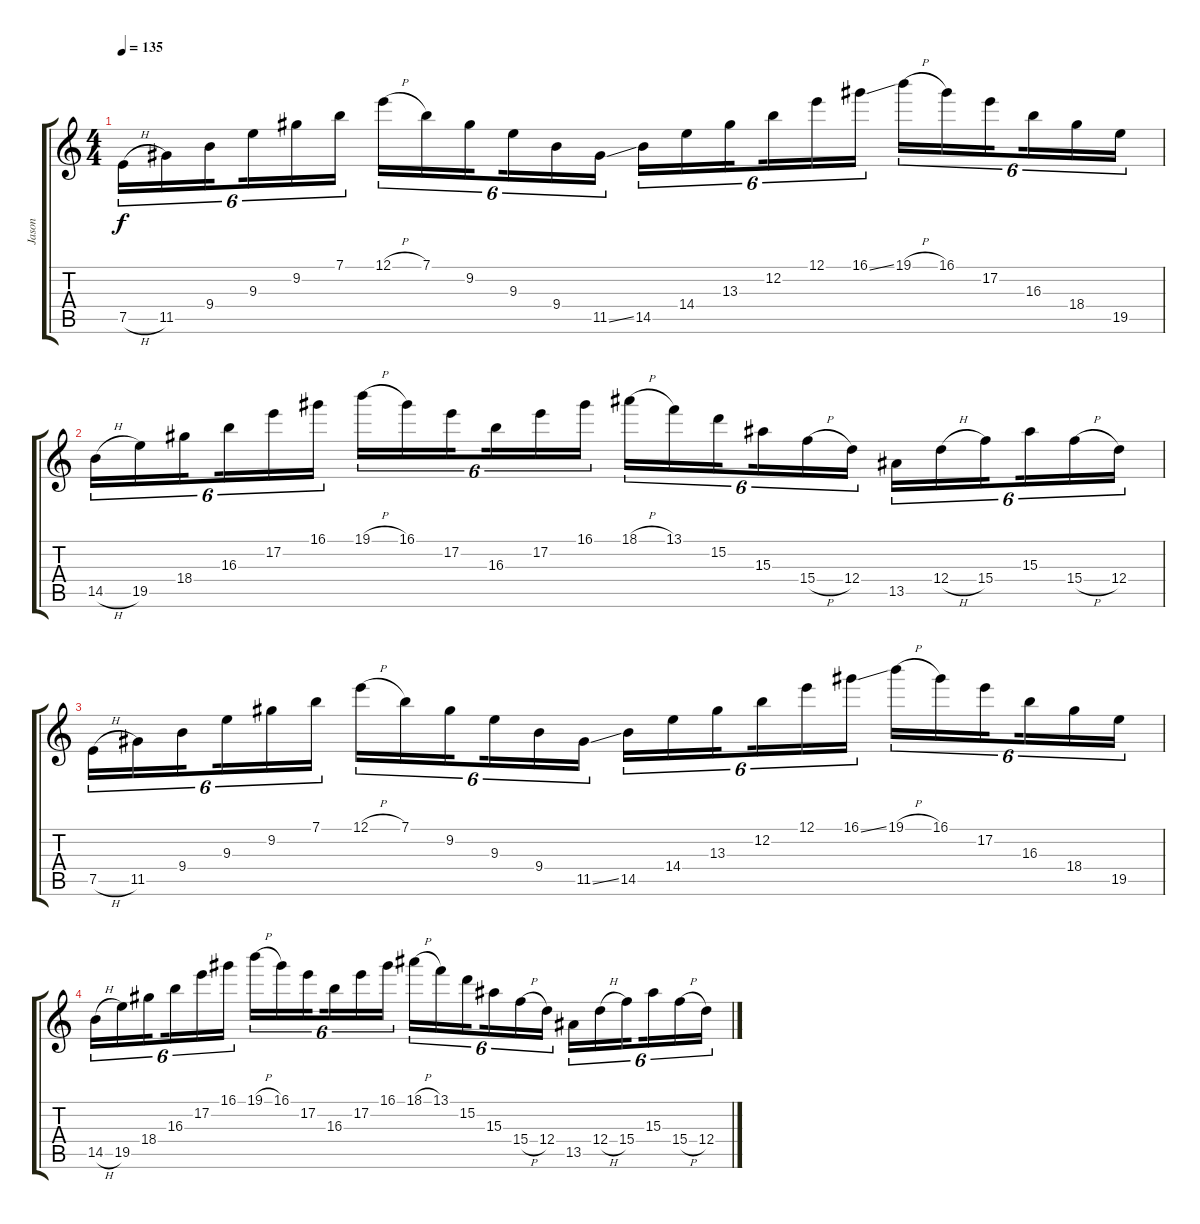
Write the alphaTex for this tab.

\track ("Jason" "Jason") {instrument distortionguitar}
\staff {score tabs}
\tuning (E4 B3 G3 D3 A2 E2) {hide}
\ts (4 4)
\tempo 135
\clef g2
\ks c
7.5{h}.16{tu (6 4) dy f} 11.5.16{tu (6 4)} 9.4.16{tu (6 4) beam splitsecondary} 9.3.16{tu (6 4)} 9.2.16{tu (6 4)} 7.1.16{tu (6 4)} 12.1{h}.16{tu (6 4)} 7.1.16{tu (6 4)} 9.2.16{tu (6 4) beam splitsecondary} 9.3.16{tu (6 4)} 9.4.16{tu (6 4)} 11.5{ss}.16{tu (6 4)} 14.5.16{tu (6 4)} 14.4.16{tu (6 4)} 13.3.16{tu (6 4) beam splitsecondary} 12.2.16{tu (6 4)} 12.1.16{tu (6 4)} 16.1{ss}.16{tu (6 4)} 19.1{h}.16{tu (6 4)} 16.1.16{tu (6 4)} 17.2.16{tu (6 4) beam splitsecondary} 16.3.16{tu (6 4)} 18.4.16{tu (6 4)} 19.5.16{tu (6 4)} |
14.5{h}.16{tu (6 4)} 19.5.16{tu (6 4)} 18.4.16{tu (6 4) beam splitsecondary} 16.3.16{tu (6 4)} 17.2.16{tu (6 4)} 16.1.16{tu (6 4)} 19.1{h}.16{tu (6 4)} 16.1.16{tu (6 4)} 17.2.16{tu (6 4) beam splitsecondary} 16.3.16{tu (6 4)} 17.2.16{tu (6 4)} 16.1.16{tu (6 4)} 18.1{h}.16{tu (6 4)} 13.1.16{tu (6 4)} 15.2.16{tu (6 4) beam splitsecondary} 15.3.16{tu (6 4)} 15.4{h}.16{tu (6 4)} 12.4.16{tu (6 4)} 13.5.16{tu (6 4)} 12.4{h}.16{tu (6 4)} 15.4.16{tu (6 4) beam splitsecondary} 15.3.16{tu (6 4)} 15.4{h}.16{tu (6 4)} 12.4.16{tu (6 4)} |
7.5{h}.16{tu (6 4)} 11.5.16{tu (6 4)} 9.4.16{tu (6 4) beam splitsecondary} 9.3.16{tu (6 4)} 9.2.16{tu (6 4)} 7.1.16{tu (6 4)} 12.1{h}.16{tu (6 4)} 7.1.16{tu (6 4)} 9.2.16{tu (6 4) beam splitsecondary} 9.3.16{tu (6 4)} 9.4.16{tu (6 4)} 11.5{ss}.16{tu (6 4)} 14.5.16{tu (6 4)} 14.4.16{tu (6 4)} 13.3.16{tu (6 4) beam splitsecondary} 12.2.16{tu (6 4)} 12.1.16{tu (6 4)} 16.1{ss}.16{tu (6 4)} 19.1{h}.16{tu (6 4)} 16.1.16{tu (6 4)} 17.2.16{tu (6 4) beam splitsecondary} 16.3.16{tu (6 4)} 18.4.16{tu (6 4)} 19.5.16{tu (6 4)} |
14.5{h}.16{tu (6 4)} 19.5.16{tu (6 4)} 18.4.16{tu (6 4) beam splitsecondary} 16.3.16{tu (6 4)} 17.2.16{tu (6 4)} 16.1.16{tu (6 4)} 19.1{h}.16{tu (6 4)} 16.1.16{tu (6 4)} 17.2.16{tu (6 4) beam splitsecondary} 16.3.16{tu (6 4)} 17.2.16{tu (6 4)} 16.1.16{tu (6 4)} 18.1{h}.16{tu (6 4)} 13.1.16{tu (6 4)} 15.2.16{tu (6 4) beam splitsecondary} 15.3.16{tu (6 4)} 15.4{h}.16{tu (6 4)} 12.4.16{tu (6 4)} 13.5.16{tu (6 4)} 12.4{h}.16{tu (6 4)} 15.4.16{tu (6 4) beam splitsecondary} 15.3.16{tu (6 4)} 15.4{h}.16{tu (6 4)} 12.4.16{tu (6 4)}
